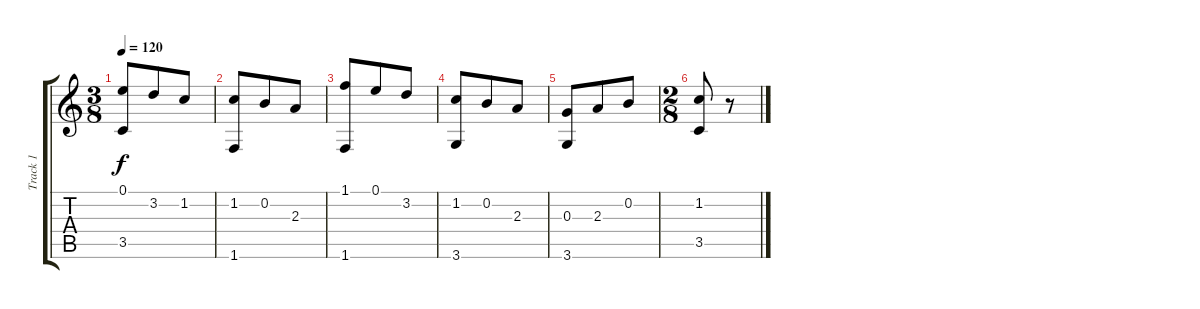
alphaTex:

\track ("Track 1" "Track 1") {instrument acousticguitarsteel}
\staff {score tabs}
\tuning (E4 B3 G3 D3 A2 E2) {hide}
\ts (3 8)
\tempo 120
\clef g2
\ks c
(0.1 3.5).8{dy f} 3.2.8 1.2.8 |
(1.2 1.6).8 0.2.8 2.3.8 |
(1.1 1.6).8 0.1.8 3.2.8 |
(1.2 3.6).8 0.2.8 2.3.8 |
(0.3 3.6).8 2.3.8 0.2.8 |
\ts (2 8)
(1.2 3.5).8 r.8
